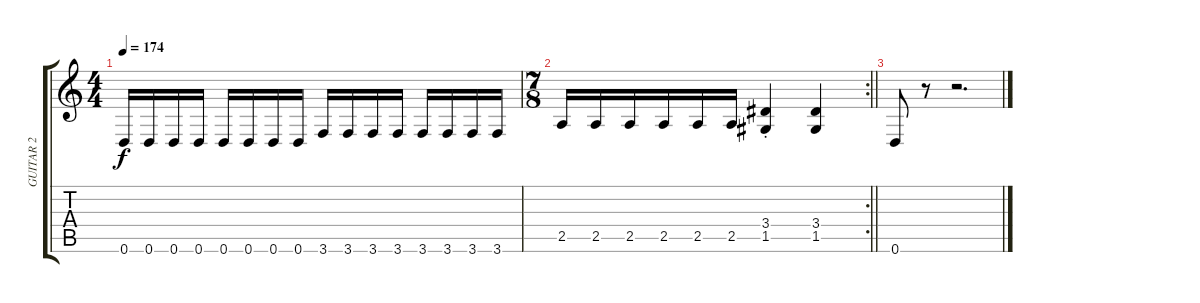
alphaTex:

\track ("GUITAR 2" "GUITAR 2") {instrument overdrivenguitar}
\staff {score tabs}
\tuning (D4 A3 F3 C3 G2 D2) {hide}
\ts (4 4)
\tempo 174
\clef g2
\ks c
0.6.16{dy f} 0.6.16 0.6.16 0.6.16 0.6.16 0.6.16 0.6.16 0.6.16 3.6.16 3.6.16 3.6.16 3.6.16 3.6.16 3.6.16 3.6.16 3.6.16 |
\rc 2
\ts (7 8)
\barLineRight lightlight
2.5.16 2.5.16 2.5.16 2.5.16 2.5.16 2.5.16 (3.4{st} 1.5{st}).4 (3.4 1.5).4 |
0.6.8 r.8 r.2{d}
